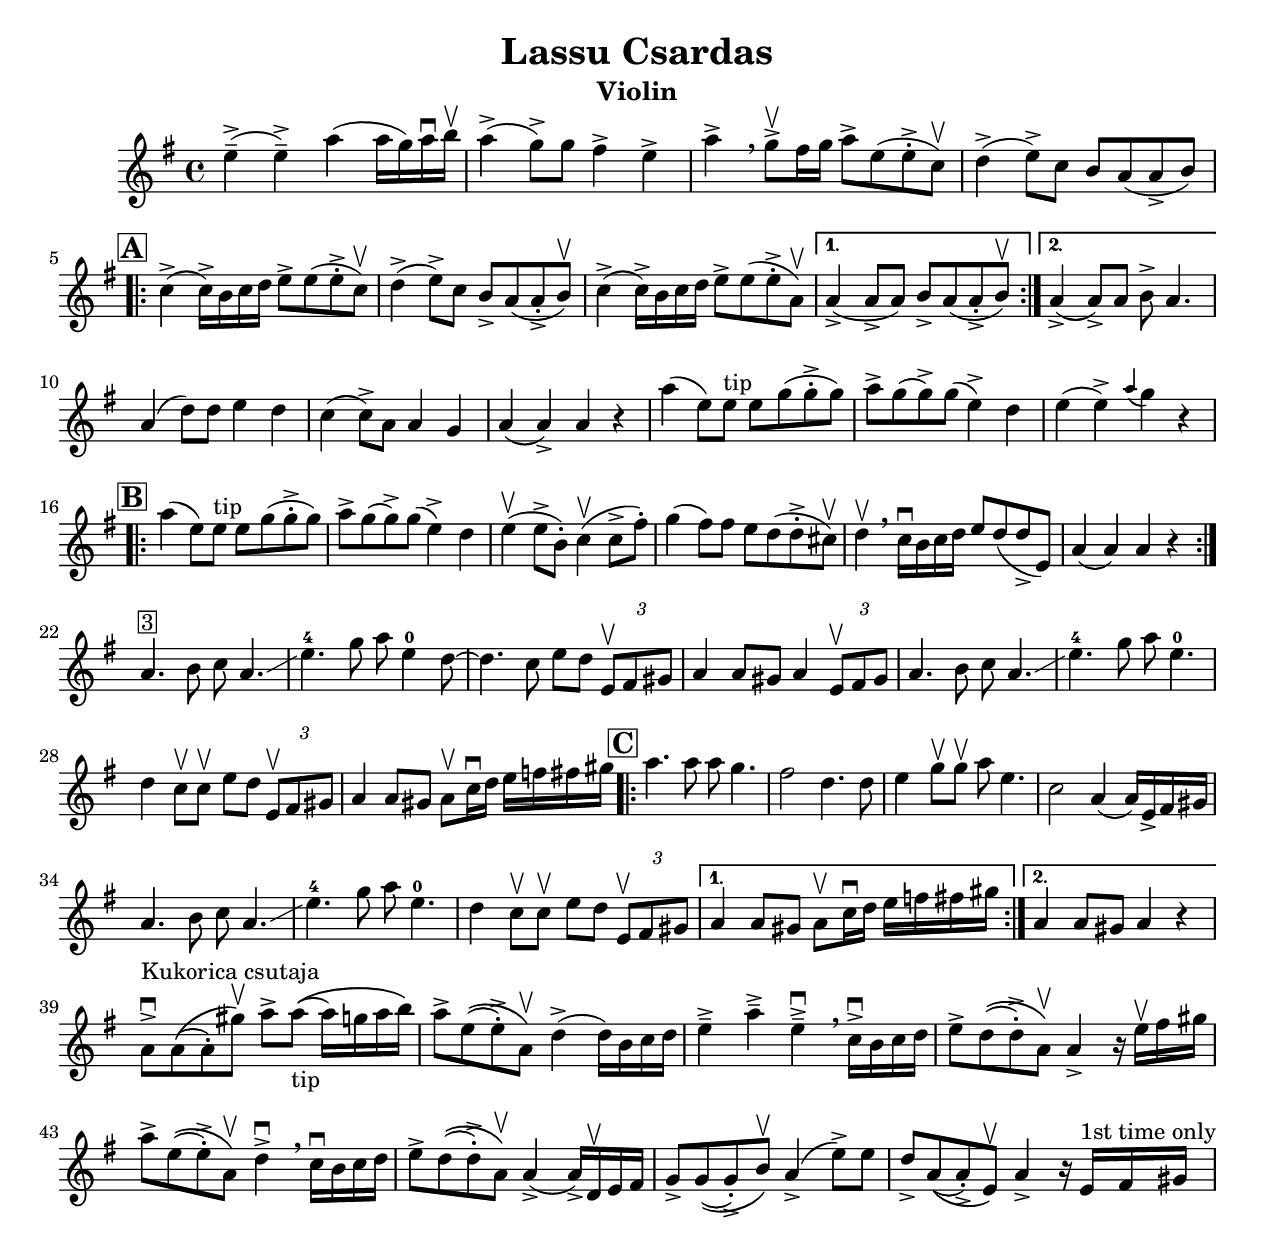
\version "2.24.0"
\include "english.ly"
%\pointAndClickOff

\paper{
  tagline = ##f
  print-all-headers = ##t
  #(set-paper-size "letter")
}
date = #(strftime "%d-%m-%Y" (localtime (current-time)))

%\markup{ \italic{ " Updated " \date  }  }

%\markup{ Got something to say? }

%#################################### Melody ########################
melody = \relative c'' {
  \clef treble
  \key  g\major
  \time 4/4
  \set Score.rehearsalMarkFormatter = #format-mark-box-alphabet

  e4-- ->(e-- ->)a(a16 g)a\downbow b\upbow|
  a4->(g8->)g fs4-> e->|
  a4-> \breathe g8->\upbow fs16 g a8-> e(e-. -> c\upbow)|
  d4->(e8->)c b8 a( a-> b)|

  \repeat volta 2{
  \mark \default
    c4-> (c16->)b c d e8-> e(e-. -> c\upbow)|
    d4->(e8->)c b-> a(a-. -> b\upbow)|
    c4->(c16->)b c d e8-> e(e-. -> a,\upbow)|
  }
  \alternative {
    { a4->(a8-> a)b-> a(a-. -> b\upbow)|}
    {a4->(a8->)a b8-> a4. |}
  }
  \break
  %*********************************************
  a4 (d8) d e4 d|
  c4(c8->)a a4 g|
  a4(a->)a r|
  a'4(e8)e^"tip"  e g( g-. -> g)|  %phrasing slur

  a8-> g(g->)g(e4->)d|
  e4(e->) \grace a (g) r  %can't read note original

  \repeat volta 2{
  \mark \default
    a4(e8)e^"tip"  e g( g-. -> g)|  %phrasing slur
    a8-> g(g->)g(e4->)d|
    e\upbow (e8-> b-.)c4\upbow(c8-> fs-.)|
    g4(fs8 )fs e d(d-. -> cs\upbow)|

    d4\upbow \breathe c16\downbow b c d e8 d(d-> e,)
    a4(a) a r
  }
  \break
  %********************************************
  % \alternative { { }{ } }
  a4.^\markup{\box 3} b8 c a4.\glissando|
  e'4.-4   g8 a e4-0 d8~|
  d4. c8 e d \tuplet 3/2{e,\upbow fs gs}|
  a4 a8 gs a4 \tuplet 3/2{e8\upbow fs gs}|

  a4. b8 c a4.\glissando|
  e'4.-4   g8 a e4.-0|
  d4 c8\upbow c\upbow e d \tuplet 3/2{e,8\upbow fs gs}|
  a4 a8 gs a\upbow c16\downbow d e f fs gs|

  \repeat volta 2{
  \mark \default
    a4. a8 a g4.|
    fs2 d4. d8~|  %tie to next note
    e4 g8\upbow g\upbow a e4.|
    c2 a4(a16)e-> fs gs|

    a4. b8 c a4.\glissando|
    e'4.-4   g8 a e4.-0|
    d4 c8\upbow c\upbow e d \tuplet 3/2{e,8\upbow fs gs}|

  }
  \alternative {
    {a4 a8 gs a\upbow c16\downbow d e f fs gs}
    {a,4 a8 gs a4 r|}
  }
  \break

  %*************************************************
  a8-> \downbow ^"Kukorica csutaja"a\((a-.)gs' \upbow \) a-> a _"tip"\( (a16) g a b\)|
  a8-> e \((e-. -> ) a,\upbow\) d4-> (d16)[b c d]|
  e4 -- -> a -- -> e -- -> \downbow \breathe
  c16 -> \downbow b c d|  %4
  e8-> d\((d-. ->) a\upbow \) a4 -> r16 e'\upbow fs gs| %4

  a8-> e \((e-. -> ) a,\upbow\) d4-> \downbow \breathe  c16\downbow[b c d]|
  e8-> d\((d-. ->) a\upbow \) a4 ->(a16->)d,\upbow e fs|
  g8-> g\( (g-. ->)b\upbow \)a4->(e'8->)e|
  d8-> a \( (a-. ->)e\upbow \)a4-> r16 e^"1st time only" fs gs % r   |

  %******************************************************


}
%################################# Lyrics #####################
%\addlyrics{  }
%################################# Chords #######################
harmonies = \chordmode {

}

\score {
  <<
    \new ChordNames {
      \set chordChanges = ##f
      \harmonies
    }
    \new Staff
    \melody
  >>
  \header{
    title= "Lassu Csardas"
    subtitle=""
    composer= ""
    instrument = "Violin"
    arranger= ""
  }
  \midi{\tempo 4 = 120}
  \layout{indent = 1.0\cm}
}
